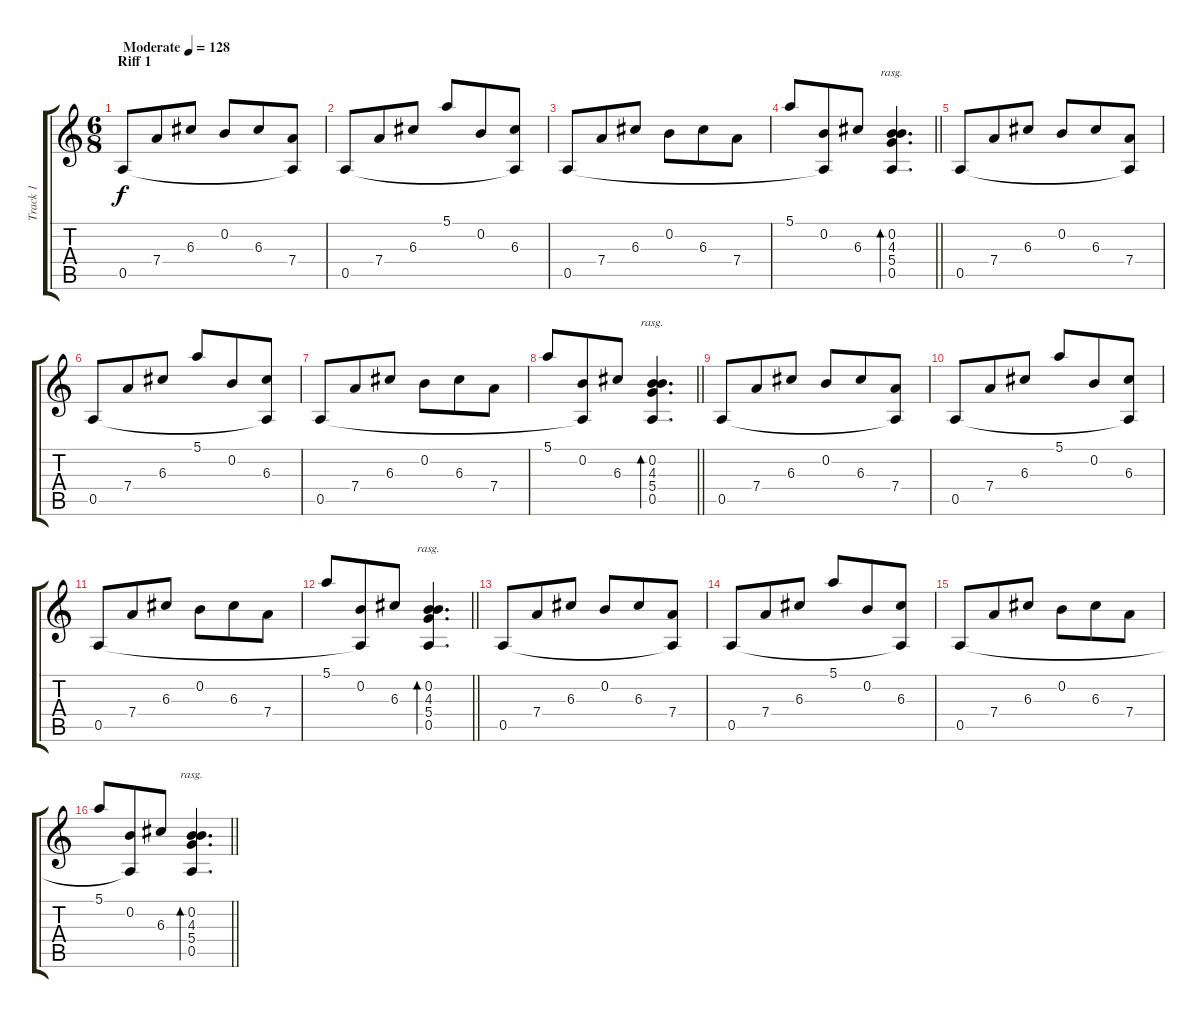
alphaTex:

\track ("Track 1" "Track 1") {instrument acousticguitarsteel}
\staff {score tabs}
\tuning (E4 B3 G3 D3 A2 E2) {hide}
\ts (6 8)
\section ("" "Riff 1")
\tempo (128 "Moderate")
\clef g2
\ks aminor
0.5.8{dy f instrument acousticguitarsteel} 7.4.8 6.3.8 0.2.8 6.3.8 (7.4 0.5{t}).8 |
0.5.8 7.4.8 6.3.8 5.1.8 0.2.8 (6.3 0.5{t}).8 |
0.5.8 7.4.8 6.3.8 0.2.8 6.3.8 7.4.8 |
\barLineRight lightlight
5.1.8 (0.2 0.5{t}).8 6.3.8 (0.2 4.3 5.4 0.5).4{d bd 60 rasg ii} |
0.5.8 7.4.8 6.3.8 0.2.8 6.3.8 (7.4 0.5{t}).8 |
0.5.8 7.4.8 6.3.8 5.1.8 0.2.8 (6.3 0.5{t}).8 |
0.5.8 7.4.8 6.3.8 0.2.8 6.3.8 7.4.8 |
\barLineRight lightlight
5.1.8 (0.2 0.5{t}).8 6.3.8 (0.2 4.3 5.4 0.5).4{d bd 60 rasg ii} |
0.5.8 7.4.8 6.3.8 0.2.8 6.3.8 (7.4 0.5{t}).8 |
0.5.8 7.4.8 6.3.8 5.1.8 0.2.8 (6.3 0.5{t}).8 |
0.5.8 7.4.8 6.3.8 0.2.8 6.3.8 7.4.8 |
\barLineRight lightlight
5.1.8 (0.2 0.5{t}).8 6.3.8 (0.2 4.3 5.4 0.5).4{d bd 60 rasg ii} |
0.5.8 7.4.8 6.3.8 0.2.8 6.3.8 (7.4 0.5{t}).8 |
0.5.8 7.4.8 6.3.8 5.1.8 0.2.8 (6.3 0.5{t}).8 |
0.5.8 7.4.8 6.3.8 0.2.8 6.3.8 7.4.8 |
\barLineRight lightlight
5.1.8 (0.2 0.5{t}).8 6.3.8 (0.2 4.3 5.4 0.5).4{d bd 60 rasg ii}
